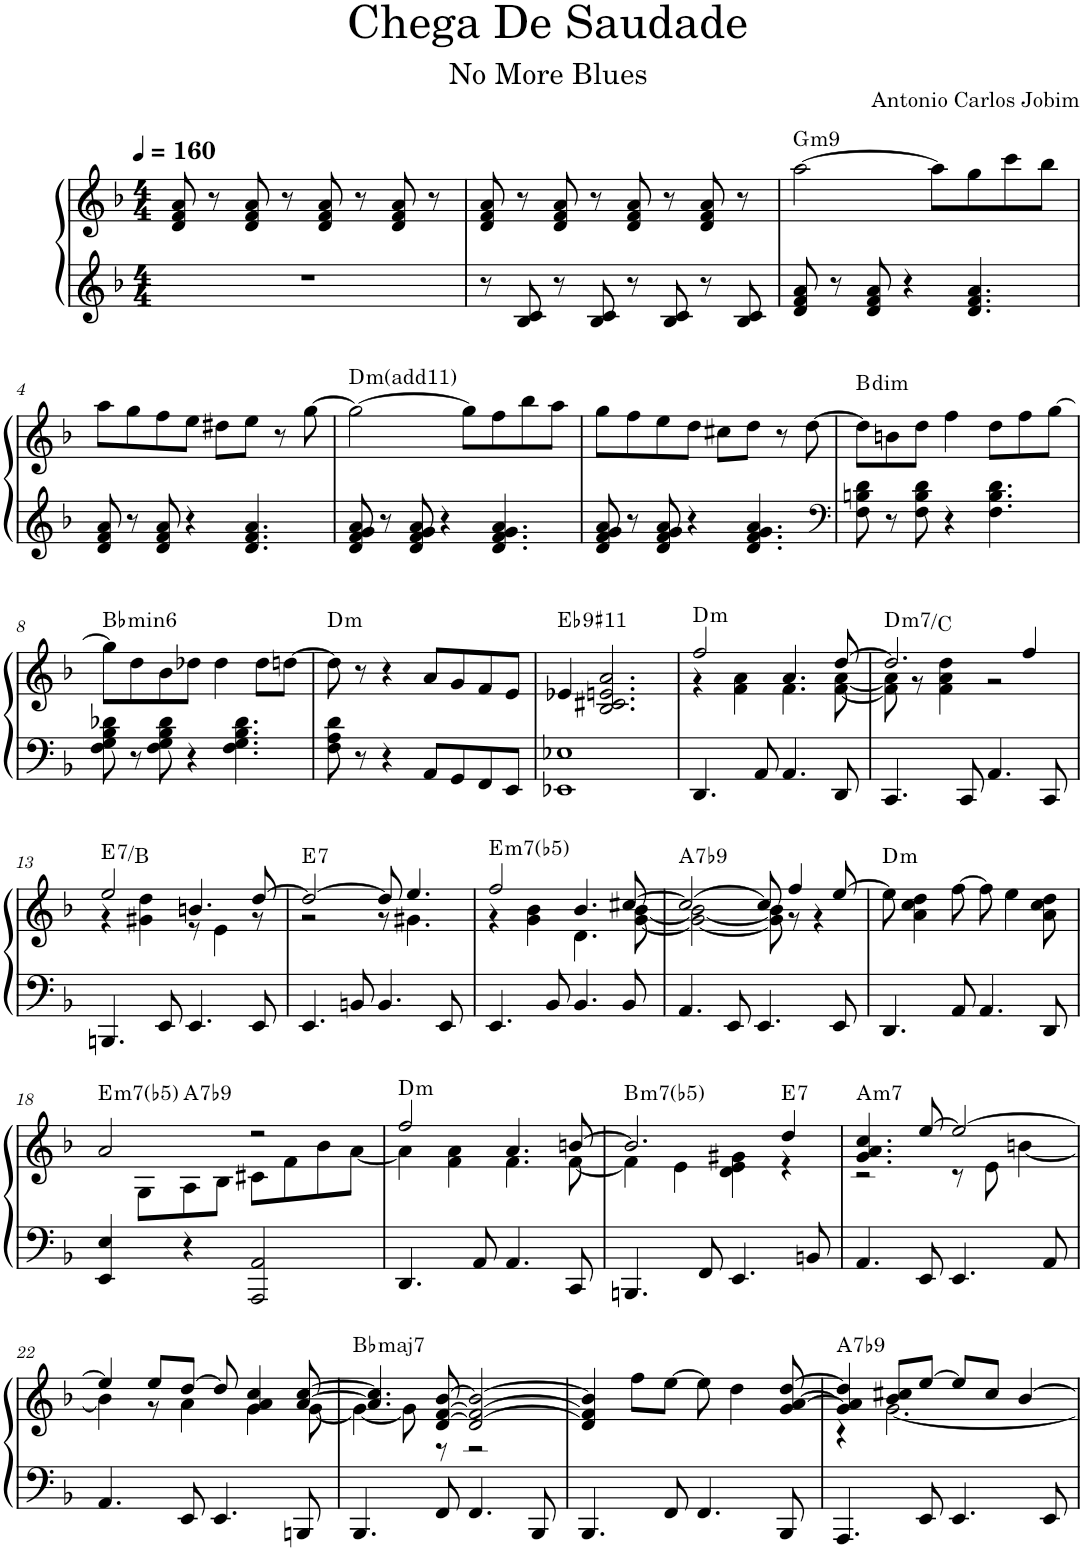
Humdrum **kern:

**kern	**kern	**harte
*part1	*part1	*part1
*staff2	*staff1	*
*I"Piano	*	*
*I'Pno.	*	*
*clefG2	*clefG2	*
*k[b-]	*k[b-]	*
*M4/4	*M4/4	*
*MM160	*MM160	*
=1	=1	=1
1r	8d/ 8f/ 8a/	.
.	8r	.
.	8d/ 8f/ 8a/	.
.	8r	.
.	8d/ 8f/ 8a/	.
.	8r	.
.	8d/ 8f/ 8a/	.
.	8r	.
=2	=2	=2
8r	8d/ 8f/ 8a/	.
8B-/ 8c/	8r	.
8r	8d/ 8f/ 8a/	.
8B-/ 8c/	8r	.
8r	8d/ 8f/ 8a/	.
8B-/ 8c/	8r	.
8r	8d/ 8f/ 8a/	.
8B-/ 8c/	8r	.
=3	=3	=3
!	!	!LO:H:kt=m9
8d/ 8f/ 8a/	[2aa\	G:min9
8r	.	.
8d/ 8f/ 8a/	.	.
4r	.	.
.	8aa\L]	.
4.d/ 4.f/ 4.a/	8gg\	.
.	8ccc\	.
.	8bb-\J	.
!!LO:LB:g=z
=4	=4	=4
8d/ 8f/ 8a/	8aa\L	.
8r	8gg\	.
8d/ 8f/ 8a/	8ff\	.
4r	8ee\J	.
.	8dd#X\L	.
4.d/ 4.f/ 4.a/	8ee\J	.
.	8r	.
.	[8gg\	.
=5	=5	=5
!	!	!LO:H:kt=m
8d/ 8f/ 8g/ 8a/	2gg\_	D:min(11)
8r	.	.
8d/ 8f/ 8g/ 8a/	.	.
4r	.	.
.	8gg\L]	.
4.d/ 4.f/ 4.g/ 4.a/	8ff\	.
.	8bb-\	.
.	8aa\J	.
=6	=6	=6
8d/ 8f/ 8g/ 8a/	8gg\L	.
8r	8ff\	.
8d/ 8f/ 8g/ 8a/	8ee\	.
4r	8dd\J	.
.	8cc#X\L	.
4.d/ 4.f/ 4.g/ 4.a/	8dd\J	.
.	8r	.
.	[8dd\	.
=7	=7	=7
*clefF4	*	*
!	!	!LO:H:kt=dim
8F\ 8Bn\ 8d\	8dd\L]	B:dim
8r	8bn\	.
8F\ 8B\ 8d\	8dd\J	.
4r	4ff\	.
4.F\ 4.B\ 4.d\	8dd\L	.
.	8ff\	.
.	[8gg\J	.
!!LO:LB:g=z
=8	=8	=8
!	!	!LO:H:kt=min6
8F\ 8G\ 8B-\ 8d-X\	8gg\L]	Bb:min6
8r	8dd\	.
8F\ 8G\ 8B-\ 8d-\	8b-\	.
4r	8dd-X\J	.
.	4dd-\	.
4.F\ 4.G\ 4.B-\ 4.d-\	.	.
.	8dd-\L	.
.	[8ddn\J	.
=9	=9	=9
!	!	!LO:H:kt=m
8F\ 8A\ 8d\	8dd\]	D:min
8r	8r	.
4r	4r	.
8AA/L	8a/L	.
8GG/	8g/	.
8FF/	8f/	.
8EE/J	8e/J	.
=10	=10	=10
!	!	!LO:H:kt=9
1EE-X 1E-X	4e-X/	Eb:9(#11)
.	2.B-/ 2.c#X/ 2.en/ 2.a/	.
=11	=11	=11
*	*^	*
!	!	!	!LO:H:kt=m
4.DD/	2ff/	4r	D:min
.	.	4f\ 4a\	.
8AA/	.	.	.
4.AA/	4.a/	4.f\	.
8DD/	[8dd/	[8f\ [8a\	.
=12	=12	=12	=12
!	!	!	!LO:H:kt=m7
4.CC/	2.dd/]	8f\] 8a\]	D:min7/b7
.	.	8r	.
.	.	4f\ 4a\ 4dd\	.
8CC/	.	.	.
4.AA/	.	2r	.
.	4ff/	.	.
8CC/	.	.	.
!!LO:LB:g=z	!!
=13	=13	=13	=13
!	!	!	!LO:H:kt=7
4.BBBn/	2ee/	4r	E:7/5
.	.	4g#X\ 4dd\	.
8EE/	.	.	.
4.EE/	4.bn/	8r	.
.	.	4e\	.
8EE/	[8dd/	8r	.
=14	=14	=14	=14
!	!	!	!LO:H:kt=7
4.EE/	2dd/_	2r	E:7
8BBn/	.	.	.
4.BB/	8dd/]	8r	.
.	4.ee/	4.g#X\	.
8EE/	.	.	.
=15	=15	=15	=15
!	!	!	!LO:H:kt=m7(b5)
4.EE/	2ff/	4r	E:hdim7
.	.	4g\ 4b-\	.
8BB-/	.	.	.
4.BB-/	4.b-/	4.d\	.
8BB-/	[8cc#X/	[8g\ [8b-\	.
=16	=16	=16	=16
!	!	!	!LO:H:kt=7
4.AA/	2cc#/_	2g\_ 2b-\_	A:7(b9)
8EE/	.	.	.
4.EE/	8cc#/]	8g\] 8b-\]	.
.	4ff/	8r	.
.	.	4r	.
8EE/	[8ee/	.	.
*	*v	*v	*
=17	=17	=17
!	!	!LO:H:kt=m
4.DD/	8ee\]	D:min
.	4a\ 4cc\ 4dd\	.
8AA/	[8ff\	.
4.AA/	8ff\]	.
.	4ee\	.
8DD/	8a\ 8cc\ 8dd\	.
!!LO:LB:g=z
=18	=18	=18
*	*^	*
!	!	!	!LO:H:kt=m7(b5)
4EE/ 4E/	2a/	8ryy	E:hdim7
.	.	8G\L	.
!	!	!	!LO:H:kt=7
4r	.	8A\	A:7(b9)
.	.	8B-\J	.
2AAA/ 2AA/	2r	8c#X\L	.
.	.	8f\	.
.	.	8b-\	.
.	.	[8a\J	.
=19	=19	=19	=19
!	!	!	!LO:H:kt=m
4.DD/	2ff/	4a\]	D:min
.	.	4f\ 4a\	.
8AA/	.	.	.
4.AA/	4.a/	4.f\	.
8CC/	[8bn/	[8f\	.
=20	=20	=20	=20
!	!	!	!LO:H:kt=m7(b5)
4.BBBn/	2.b/]	4f\]	B:hdim7
.	.	4e\	.
8FF/	.	.	.
4.EE/	.	4d\ 4e\ 4g#X\	.
!	!	!	!LO:H:kt=7
.	4dd/	4r	E:7
8BBn/	.	.	.
=21	=21	=21	=21
!	!	!	!LO:H:kt=m7
4.AA/	4.g/ 4.a/ 4.cc/	2r	A:min7
8EE/	[8ee/	.	.
4.EE/	2ee/_	8r	.
.	.	8e\	.
.	.	[4bn\	.
8AA/	.	.	.
!!LO:LB:g=z	!!
=22	=22	=22	=22
4.AA/	4ee/]	4b\]	.
.	8ee/L	8r	.
8EE/	[8dd/J	4a\	.
4.EE/	8dd/]	.	.
.	4g/ 4a/ 4cc/	4g\	.
8BBBn/	[8a/ [8cc/	[8g\	.
=23	=23	=23	=23
!	!	!	!LO:H:kt=maj7
4.BBB-/	4.a/] 4.cc/]	4g\_	Bb:maj7
.	.	8g\]	.
8FF/	[8d/ [8f/ [8b-/	8r	.
4.FF/	2d/_ 2f/_ 2b-/_	2r	.
8BBB-/	.	.	.
*	*v	*v	*
=24	=24	=24
4.BBB-/	4d/] 4f/] 4b-/]	.
.	8ff\L	.
8FF/	[8ee\J	.
4.FF/	8ee\]	.
.	4dd\	.
8BBB-/	[8g/ [8a/ [8dd/	.
=25	=25	=25
*	*^	*
!	!	!	!LO:H:kt=7
4.AAA/	4g/] 4a/] 4dd/]	4r	A:7(b9)
.	8b-/ 8cc#X/L	[2.g\	.
8EE/	[8ee/J	.	.
4.EE/	8ee/L]	.	.
.	8cc#/J	.	.
.	[4b-/	.	.
8EE/	.	.	.
*	*v	*v	*
=	=	=
*-	*-	*-
